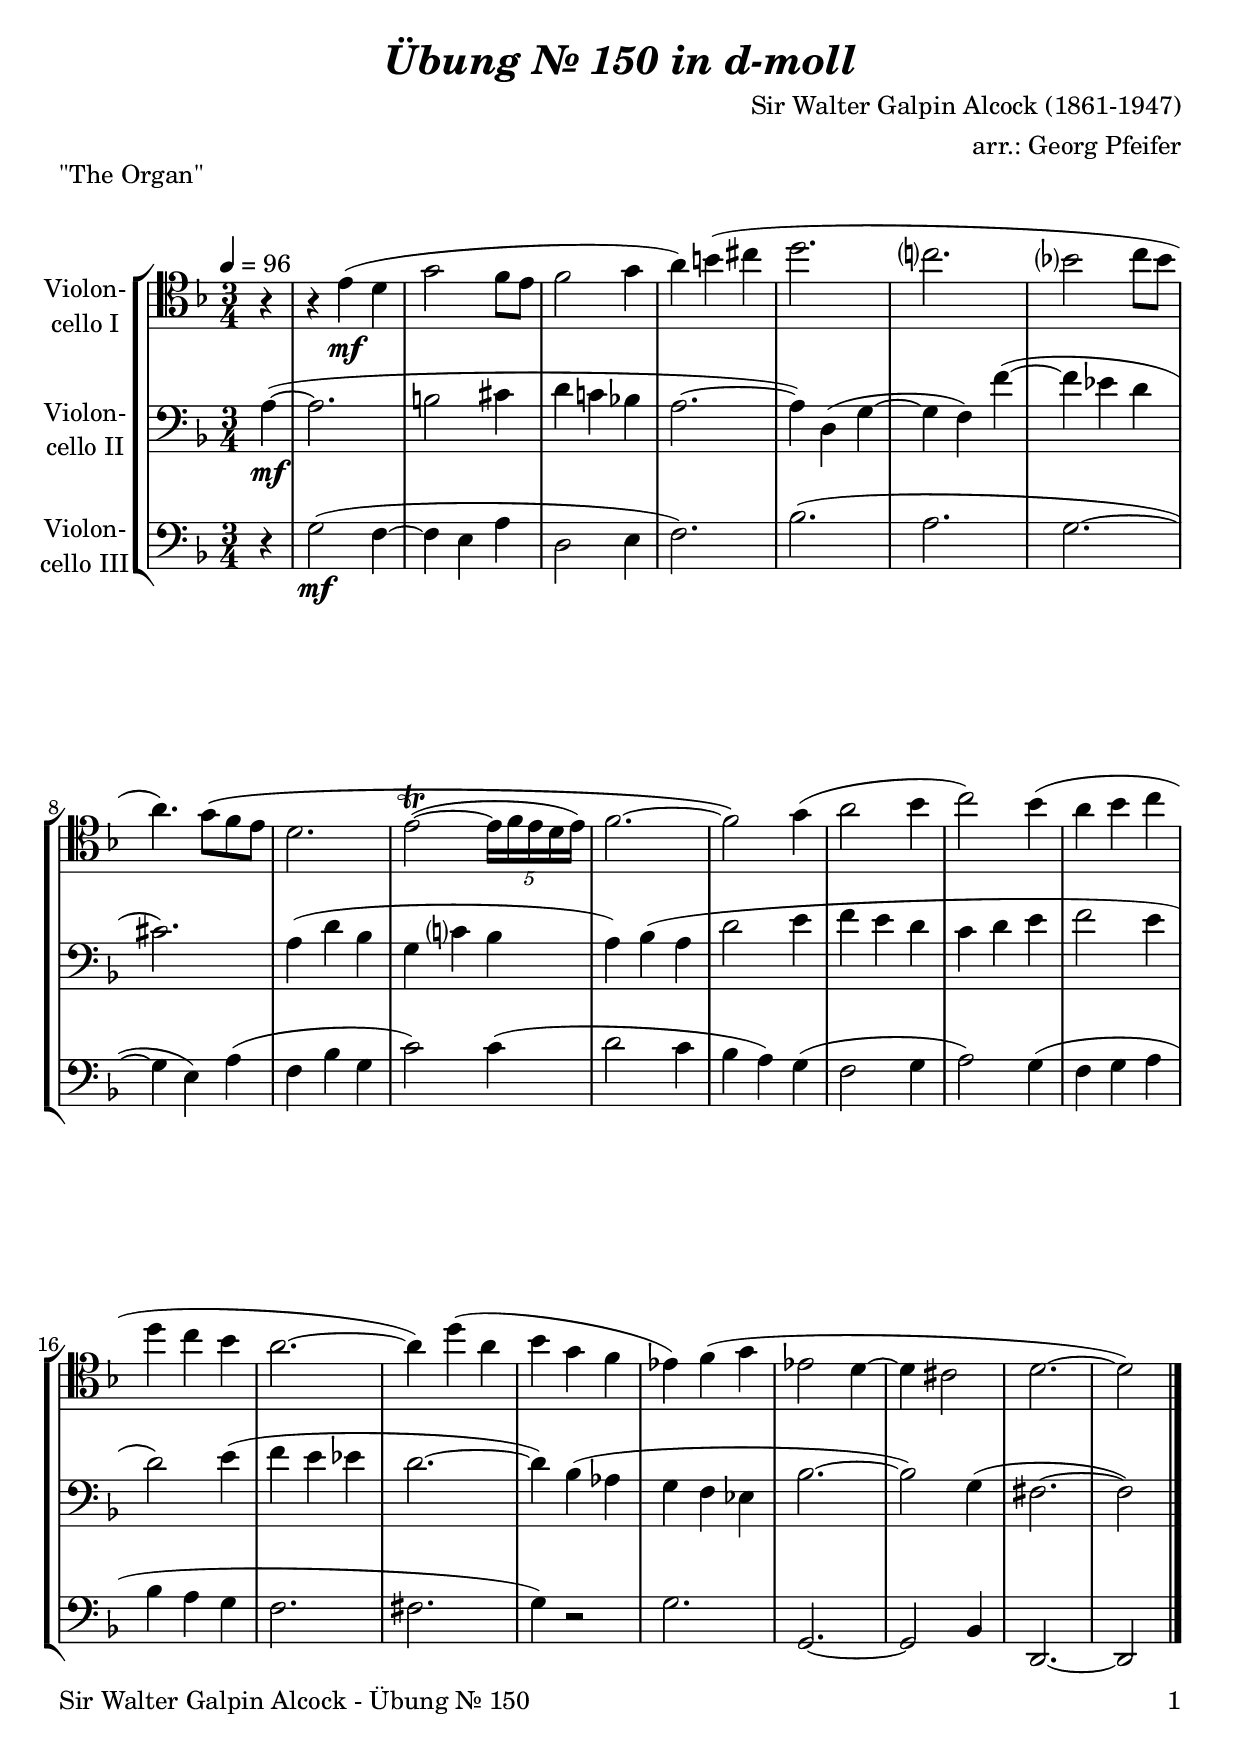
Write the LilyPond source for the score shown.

\version "2.20.2"
\include "deutsch.ly"

#(set-global-staff-size 22)

\header {
  title     = \markup \bold \italic "Übung Nr. 150 in d-moll"
  composer  = "Sir Walter Galpin Alcock (1861-1947)"
  arranger  = "arr.: Georg Pfeifer"
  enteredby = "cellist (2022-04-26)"
  piece     = "\"The Organ\""
}

voiceconsts = {
  \key d \minor
  \time 3/4
  \clef "bass"
%  \numericTimeSignature
%  \compressEmptyMeasures
  % Set default beaming for all staves
%  \set Timing.beamExceptions = #'()
%  \set Timing.baseMoment     = #(ly:make-moment 1 4)
%  \set Timing.beatStructure  = #'(1 1 1)
  \tempo 4=96
}

micl = "clarinet"
mifl = "flute"
miob = "oboe"
mifh = "french horn"
misx = "tenor sax"
mist = "string ensemble 1"
mivl = "violin"
miba = "cello"

va = \relative c' {
  \voiceconsts
  \clef "tenor"
  
  \partial 4 r4
  r e(\mf d
  g2 f8 e
  f2 g4
  a) h( cis
  d2.
  c?
  b?2 c8 b
  a4.) g8\( f e

  d2.
  e2(~\trill \tuplet 5/4 4 { e16 f e d e) }
  f2.~
  f2\) g4(
  a2 b4
  c2) b4(
  a b c
  d c b

  a2.~
  a4) d( a
  b g f
  es) f( g
  es2 d4~
  d cis2
  d2.~
  d2) \bar "|."
}

vb = \relative c' {
  \voiceconsts

  \partial 4 a4(~\mf
  a2.
  h2 cis4
  d c! b!
  a2.~
  a4) d,( g~
  g f) f'(~
  f es d
  cis2.)

  a4( d b
  g c? b
  a) b( a
  d2 e4
  f e d
  c d e
  f2 e4
  d2) e4(

  f e es
  d2.~
  d4) b( as
  g f es
  b'2.~
  b2) g4(
  fis2.~
  fis2) \bar "|."
}

vc = \relative c' {
  \voiceconsts

  \partial 4 r4
  g2(\mf f4~
  f e a
  d,2 e4
  f2.)
  b(
  a
  g~
  g4 e) a(

  f b g
  c2) c4(
  d2 c4
  b a) g(
  f2 g4
  a2) g4(
  f g a
  b a g

  f2.
  fis
  g4) r2
  g2.
  g,~
  g2 b4
  d,2.~
  d2 \bar "|."
}


music = \new StaffGroup <<
      \new Staff {
	\set Staff.midiInstrument = \miba
	\set Staff.instrumentName = \markup \center-column { "Violon-" "cello I" }
	\transpose d d { \va }
      }

      \new Staff {
	\set Staff.midiInstrument = \miba
	\set Staff.instrumentName = \markup \center-column { "Violon-" "cello II" }
	\transpose d d { \vb }
      }

      \new Staff {
	\set Staff.midiInstrument = \miba
	\set Staff.instrumentName = \markup \center-column { "Violon-" "cello III" }
	\transpose d d { \vc }
      }
>>

\book {
   \paper {
    print-page-number = ##t
    print-first-page-number = ##t
    ragged-last-bottom = ##f
    oddHeaderMarkup = \markup \null
    evenHeaderMarkup = \markup \null
    oddFooterMarkup = \markup {
      \fill-line {
%        \on-the-fly #print-page-number-check-first
        "Sir Walter Galpin Alcock - Übung Nr. 150" \fromproperty #'page:page-number-string
      }
    }
    evenFooterMarkup = \oddFooterMarkup
  } \score {
    \music
    \layout {}
  }

  \score {
    \unfoldRepeats \music

    \midi {
      \context {
        \Score
      }
    }
  }
}